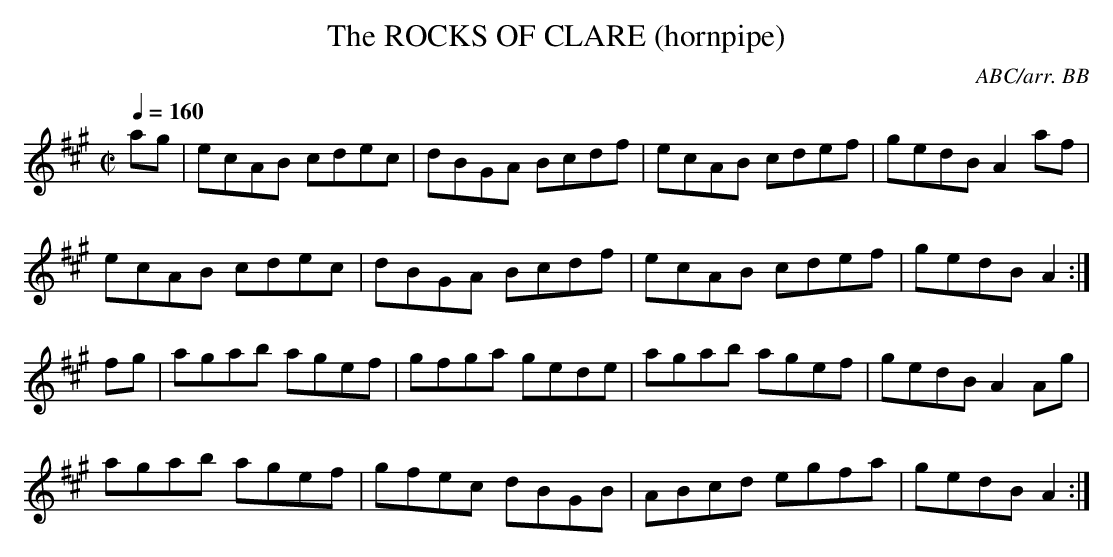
X:1
T:ROCKS OF CLARE (hornpipe), The
C:ABC/arr. BB
M:C|
L:1/8
Q:1/4=160
K:A
ag|ecAB cdec|dBGA Bcdf|ecAB cdef|gedB A2af|
ecAB cdec|dBGA Bcdf|ecAB cdef|gedB A2:|
fg|agab agef|gfga gede|agab agef|gedB A2Ag|
agab agef|gfec dBGB|ABcd egfa|gedB A2:|
